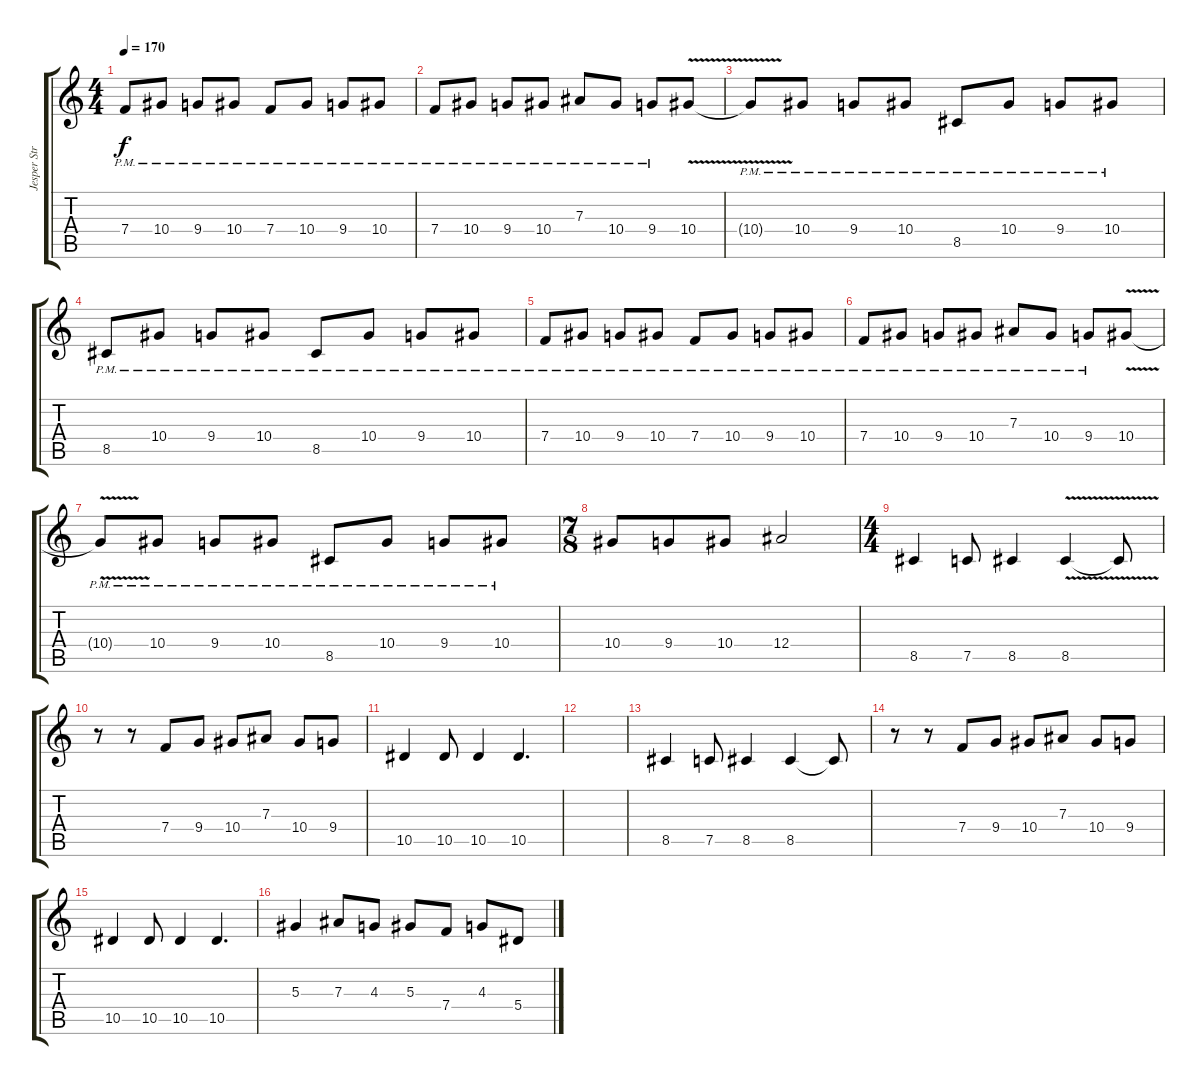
\track ("Jesper Stromblad" "Jesper Str") {instrument distortionguitar}
\staff {score tabs}
\tuning (C4 G3 Eb3 Bb2 F2 C2) {hide}
\ts (4 4)
\tempo 170
\clef g2
\ks c
7.4{pm}.8{dy f} 10.4{pm}.8 9.4{pm}.8 10.4{pm}.8 7.4{pm}.8 10.4{pm}.8 9.4{pm}.8 10.4{pm}.8 |
7.4{pm}.8 10.4{pm}.8 9.4{pm}.8 10.4{pm}.8 7.3{pm}.8 10.4{pm}.8 9.4{pm}.8 10.4{v}.8 |
10.4{v pm t}.8 10.4{pm}.8 9.4{pm}.8 10.4{pm}.8 8.5{pm}.8 10.4{pm}.8 9.4{pm}.8 10.4{pm}.8 |
8.5{pm}.8 10.4{pm}.8 9.4{pm}.8 10.4{pm}.8 8.5{pm}.8 10.4{pm}.8 9.4{pm}.8 10.4{pm}.8 |
7.4{pm}.8 10.4{pm}.8 9.4{pm}.8 10.4{pm}.8 7.4{pm}.8 10.4{pm}.8 9.4{pm}.8 10.4{pm}.8 |
7.4{pm}.8 10.4{pm}.8 9.4{pm}.8 10.4{pm}.8 7.3{pm}.8 10.4{pm}.8 9.4{pm}.8 10.4{v}.8 |
10.4{v pm t}.8 10.4{pm}.8 9.4{pm}.8 10.4{pm}.8 8.5{pm}.8 10.4{pm}.8 9.4{pm}.8 10.4{pm}.8 |
\ts (7 8)
10.4.8 9.4.8 10.4.8 12.4.2 |
\ts (4 4)
8.5.4 7.5.8 8.5.4 8.5{v}.4 8.5{t}.8 |
r.8 r.8 7.4.8 9.4.8 10.4.8 7.3.8 10.4.8 9.4.8 |
10.5.4 10.5.8 10.5.4 10.5.4{d} |
|
8.5.4 7.5.8 8.5.4 8.5.4 8.5{t}.8 |
r.8 r.8 7.4.8 9.4.8 10.4.8 7.3.8 10.4.8 9.4.8 |
10.5.4 10.5.8 10.5.4 10.5.4{d} |
5.3.4 7.3.8 4.3.8 5.3.8 7.4.8 4.3.8 5.4.8
